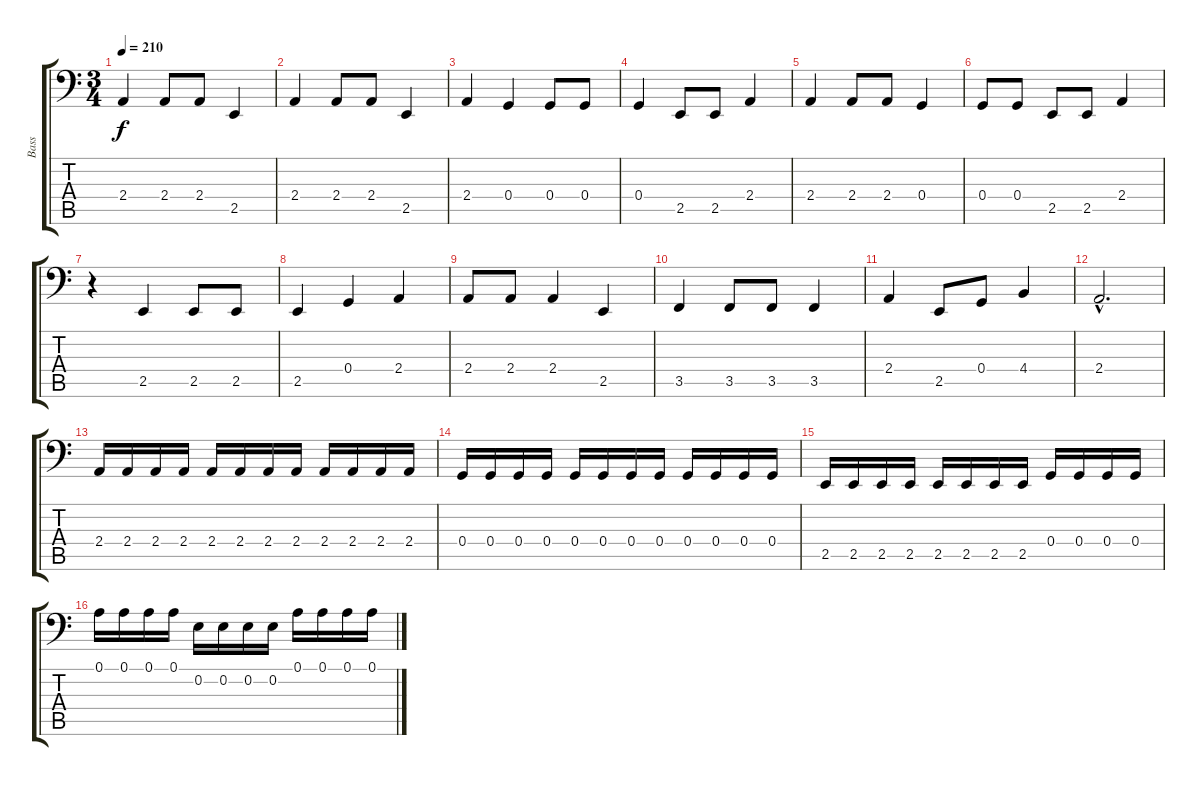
\track ("Bass" "Bass") {instrument electricbasspick}
\staff {score tabs}
\tuning (A2 E2 C2 G1 D1 A0) {hide}
\ts (3 4)
\tempo 210
\clef f4
\ks c
2.4.4{dy f} 2.4.8 2.4.8 2.5.4 |
2.4.4 2.4.8 2.4.8 2.5.4 |
2.4.4 0.4.4 0.4.8 0.4.8 |
0.4.4 2.5.8 2.5.8 2.4.4 |
2.4.4 2.4.8 2.4.8 0.4.4 |
0.4.8 0.4.8 2.5.8 2.5.8 2.4.4 |
r.4 2.5.4 2.5.8 2.5.8 |
2.5.4 0.4.4 2.4.4 |
2.4.8 2.4.8 2.4.4 2.5.4 |
3.5.4 3.5.8 3.5.8 3.5.4 |
2.4.4 2.5.8 0.4.8 4.4.4 |
2.4{hac}.2{d} |
2.4.16 2.4.16 2.4.16 2.4.16 2.4.16 2.4.16 2.4.16 2.4.16 2.4.16 2.4.16 2.4.16 2.4.16 |
0.4.16 0.4.16 0.4.16 0.4.16 0.4.16 0.4.16 0.4.16 0.4.16 0.4.16 0.4.16 0.4.16 0.4.16 |
2.5.16 2.5.16 2.5.16 2.5.16 2.5.16 2.5.16 2.5.16 2.5.16 0.4.16 0.4.16 0.4.16 0.4.16 |
0.1.16 0.1.16 0.1.16 0.1.16 0.2.16 0.2.16 0.2.16 0.2.16 0.1.16 0.1.16 0.1.16 0.1.16
